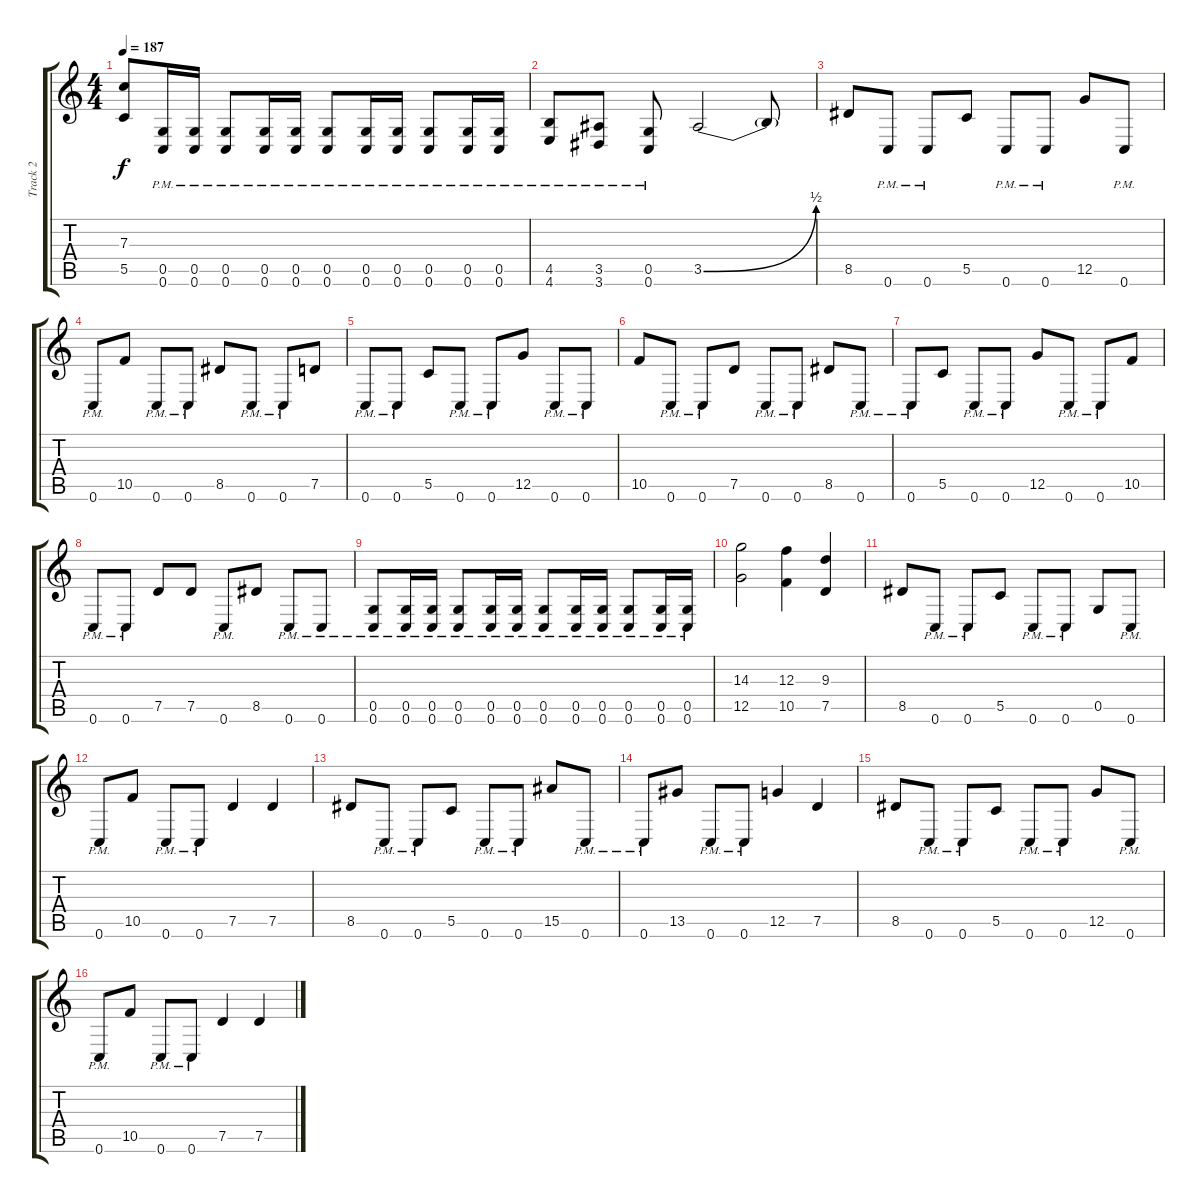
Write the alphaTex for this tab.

\track ("Track 2" "Track 2") {instrument distortionguitar}
\staff {score tabs}
\tuning (D4 A3 F3 C3 G2 C2) {hide}
\ts (4 4)
\tempo 187
\clef g2
\ks c
(7.3 5.5).8{dy f instrument distortionguitar} (0.5{pm} 0.6{pm}).16 (0.5{pm} 0.6{pm}).16 (0.5{pm} 0.6{pm}).8 (0.5{pm} 0.6{pm}).16 (0.5{pm} 0.6{pm}).16 (0.5{pm} 0.6{pm}).8 (0.5{pm} 0.6{pm}).16 (0.5{pm} 0.6{pm}).16 (0.5{pm} 0.6{pm}).8 (0.5{pm} 0.6{pm}).16 (0.5{pm} 0.6{pm}).16 |
(4.5{pm} 4.6{pm}).8 (3.5{pm} 3.6{pm}).8 (0.5{pm} 0.6{pm}).8 3.5{be (bend 0 0 60 2)}.2 3.5{t}.8 |
8.5.8 0.6{pm}.8 0.6{pm}.8 5.5.8 0.6{pm}.8 0.6{pm}.8 12.5.8 0.6{pm}.8 |
0.6{pm}.8 10.5.8 0.6{pm}.8 0.6{pm}.8 8.5.8 0.6{pm}.8 0.6{pm}.8 7.5.8 |
0.6{pm}.8 0.6{pm}.8 5.5.8 0.6{pm}.8 0.6{pm}.8 12.5.8 0.6{pm}.8 0.6{pm}.8 |
10.5.8 0.6{pm}.8 0.6{pm}.8 7.5.8 0.6{pm}.8 0.6{pm}.8 8.5.8 0.6{pm}.8 |
0.6{pm}.8 5.5.8 0.6{pm}.8 0.6{pm}.8 12.5.8 0.6{pm}.8 0.6{pm}.8 10.5.8 |
0.6{pm}.8 0.6{pm}.8 7.5.8 7.5.8 0.6{pm}.8 8.5.8 0.6{pm}.8 0.6{pm}.8 |
(0.5{pm} 0.6{pm}).8 (0.5{pm} 0.6{pm}).16 (0.5{pm} 0.6{pm}).16 (0.5{pm} 0.6{pm}).8 (0.5{pm} 0.6{pm}).16 (0.5{pm} 0.6{pm}).16 (0.5{pm} 0.6{pm}).8 (0.5{pm} 0.6{pm}).16 (0.5{pm} 0.6{pm}).16 (0.5{pm} 0.6{pm}).8 (0.5{pm} 0.6{pm}).16 (0.5{pm} 0.6{pm}).16 |
(14.3 12.5).2 (12.3 10.5).4 (9.3 7.5).4 |
8.5.8 0.6{pm}.8 0.6{pm}.8 5.5.8 0.6{pm}.8 0.6{pm}.8 0.5.8 0.6{pm}.8 |
0.6{pm}.8 10.5.8 0.6{pm}.8 0.6{pm}.8 7.5.4 7.5.4 |
8.5.8 0.6{pm}.8 0.6{pm}.8 5.5.8 0.6{pm}.8 0.6{pm}.8 15.5.8 0.6{pm}.8 |
0.6{pm}.8 13.5.8 0.6{pm}.8 0.6{pm}.8 12.5.4 7.5.4 |
8.5.8 0.6{pm}.8 0.6{pm}.8 5.5.8 0.6{pm}.8 0.6{pm}.8 12.5.8 0.6{pm}.8 |
0.6{pm}.8 10.5.8 0.6{pm}.8 0.6{pm}.8 7.5.4 7.5.4
